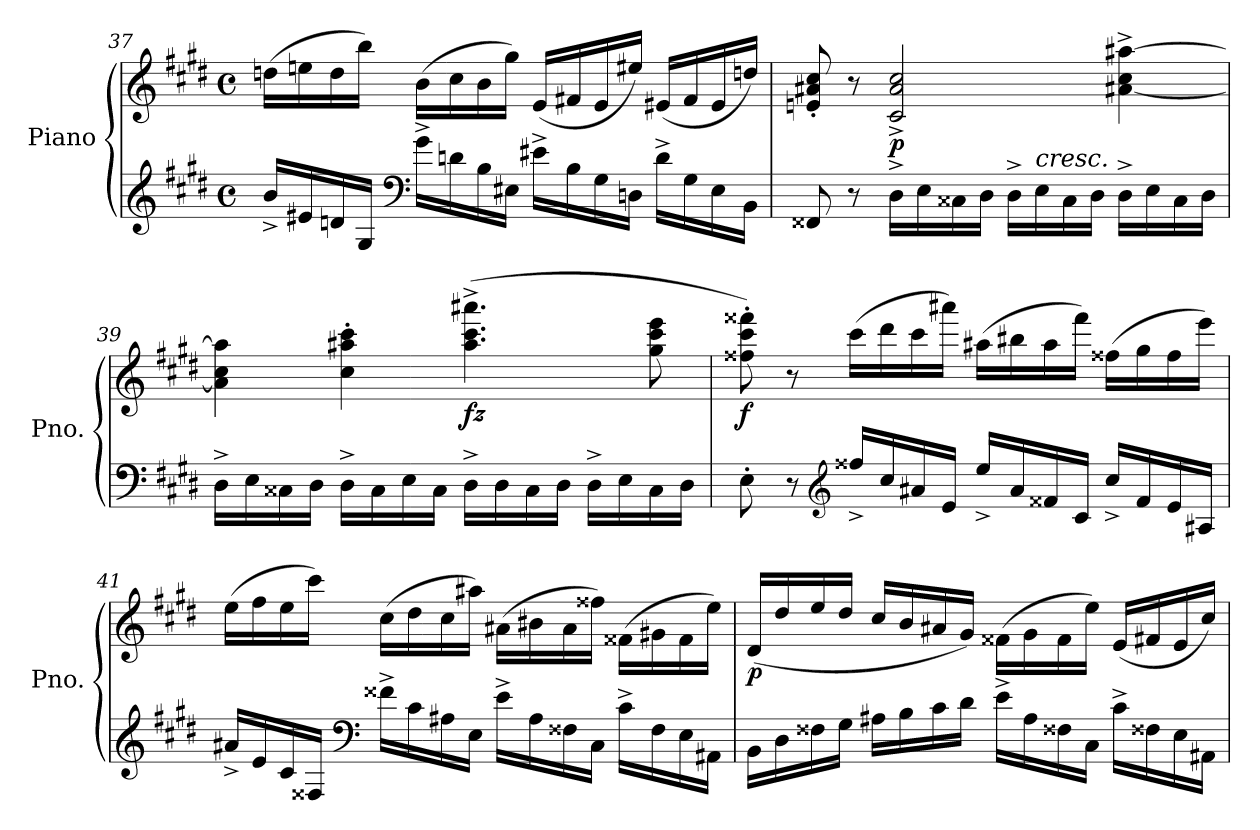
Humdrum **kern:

**kern	**kern	**dynam
*part1	*part1	*part1
*staff2	*staff1	*staff1/2
*I"Piano	*	*
*I'Pno.	*	*
!!LO:LB:g=z
*clefG2	*clefG2	*
*k[f#c#g#d#]	*k[f#c#g#d#]	*
*M4/4	*M4/4	*
*met(c)	*met(c)	*
=37	=37	=37
16b^/LL	(>16ddn\LL	.
16e#X/	16een\	.
16dn/	16dd\	.
16G#/JJ	16bb\JJ)	.
*clefF4	*	*
16g#^\LL	(>16b\LL	.
16dn\	16cc#\	.
16B\	16b\	.
16E#X\JJ	16gg#\JJ)	.
16e#X^\LL	(<16e/LL	.
16B\	16f#X/	.
16G#\	16e/	.
16Dn\JJ	16ee#X/JJ)	.
16d^\LL	(<16e#X/LL	.
16G#\	16f#/	.
16E#\	16e#/	.
16BB\JJ	16ddn/JJ)	.
=38	=38	=38
8FF##X/	8en/' 8a#X/' 8cc#/'	.
8r	8r	.
!	!	!LO:DY:b
16D#^\LL	2c#/^ 2a#/^ 2cc#/^	p
16E\	.	.
16C##X\	.	.
16D#\JJ	.	.
16D#^\LL	.	.
!LO:TX:a:i:t=cresc.	!	!
16E\	.	.
16C##\	.	.
16D#\JJ	.	.
16D#^\LL	[4a#X\^ 4cc#\^ [4aa#X\^	.
16E\	.	.
16C##\	.	.
16D#\JJ	.	.
!!LO:PB:g=z
=39	=39	=39
16D#^\LL	4a#\] 4cc#\ 4aa#\]	.
16E\	.	.
16C##X\	.	.
16D#\JJ	.	.
16D#^\LL	4cc#\' 4aa#X\' 4ccc#\'	.
16C##\	.	.
16E\	.	.
16C##\JJ	.	.
!	!	!LO:DY:b
16D#^\LL	(>4.aa#\^ 4.ccc#\^ 4.aaa#X\^	fz
16D#\	.	.
16C##\	.	.
16D#\JJ	.	.
16D#^\LL	.	.
16E\	.	.
16C##\	8gg#\ 8ccc#\ 8eee\	.
16D#\JJ	.	.
=40	=40	=40
!	!	!LO:DY:b
8E'\	8ff##X\' 8ccc#\' 8fff##X\')	f
8r	8r	.
*clefG2	*	*
16ff##X^/LL	(>16ccc#\LL	.
16cc#/	16ddd#\	.
16a#X/	16ccc#\	.
16e/JJ	16aaa#X\JJ)	.
16ee^/LL	(>16aa#X\LL	.
16a#/	16bb#X\	.
16f##X/	16aa#\	.
16c#/JJ	16fff##\JJ)	.
16cc#^/LL	(>16ff##X\LL	.
16f##/	16gg#\	.
16e/	16ff##\	.
16A#X/JJ	16eee\JJ)	.
!!LO:LB:g=z
=41	=41	=41
16a#X^/LL	(>16ee\LL	.
16e/	16ff#\	.
16c#/	16ee\	.
16F##X/JJ	16ccc#\JJ)	.
*clefF4	*	*
16f##X^\LL	(>16cc#\LL	.
16c#\	16dd#\	.
16A#X\	16cc#\	.
16E\JJ	16aa#X\JJ)	.
16e^\LL	(>16a#X\LL	.
16A#\	16b#X\	.
16F##X\	16a#\	.
16C#\JJ	16ff##X\JJ)	.
16c#^\LL	(>16f##X\LL	.
16F##\	16g#X\	.
16E\	16f##\	.
16AA#X\JJ	16ee\JJ)	.
!!LO:LB:g=z
=42	=42	=42
!	!	!LO:DY:b
16BB\LL	(<16d#/LL	p
16D#\	16dd#/	.
16F##X\	16ee/	.
16G#\JJ	16dd#/JJ	.
16A#X\LL	16cc#/LL	.
16B\	16b/	.
16c#\	16a#X/	.
16d#\JJ	16g#/JJ)	.
16e^\LL	(>16f##X\LL	.
16A#\	16g#\	.
16F##X\	16f##\	.
16C#\JJ	16ee\JJ)	.
16c#^\LL	(<16e/LL	.
16F##X\	16f#/	.
16E\	16e/	.
16AA#X\JJ	16cc#/JJ)	.
=	=	=
*-	*-	*-
